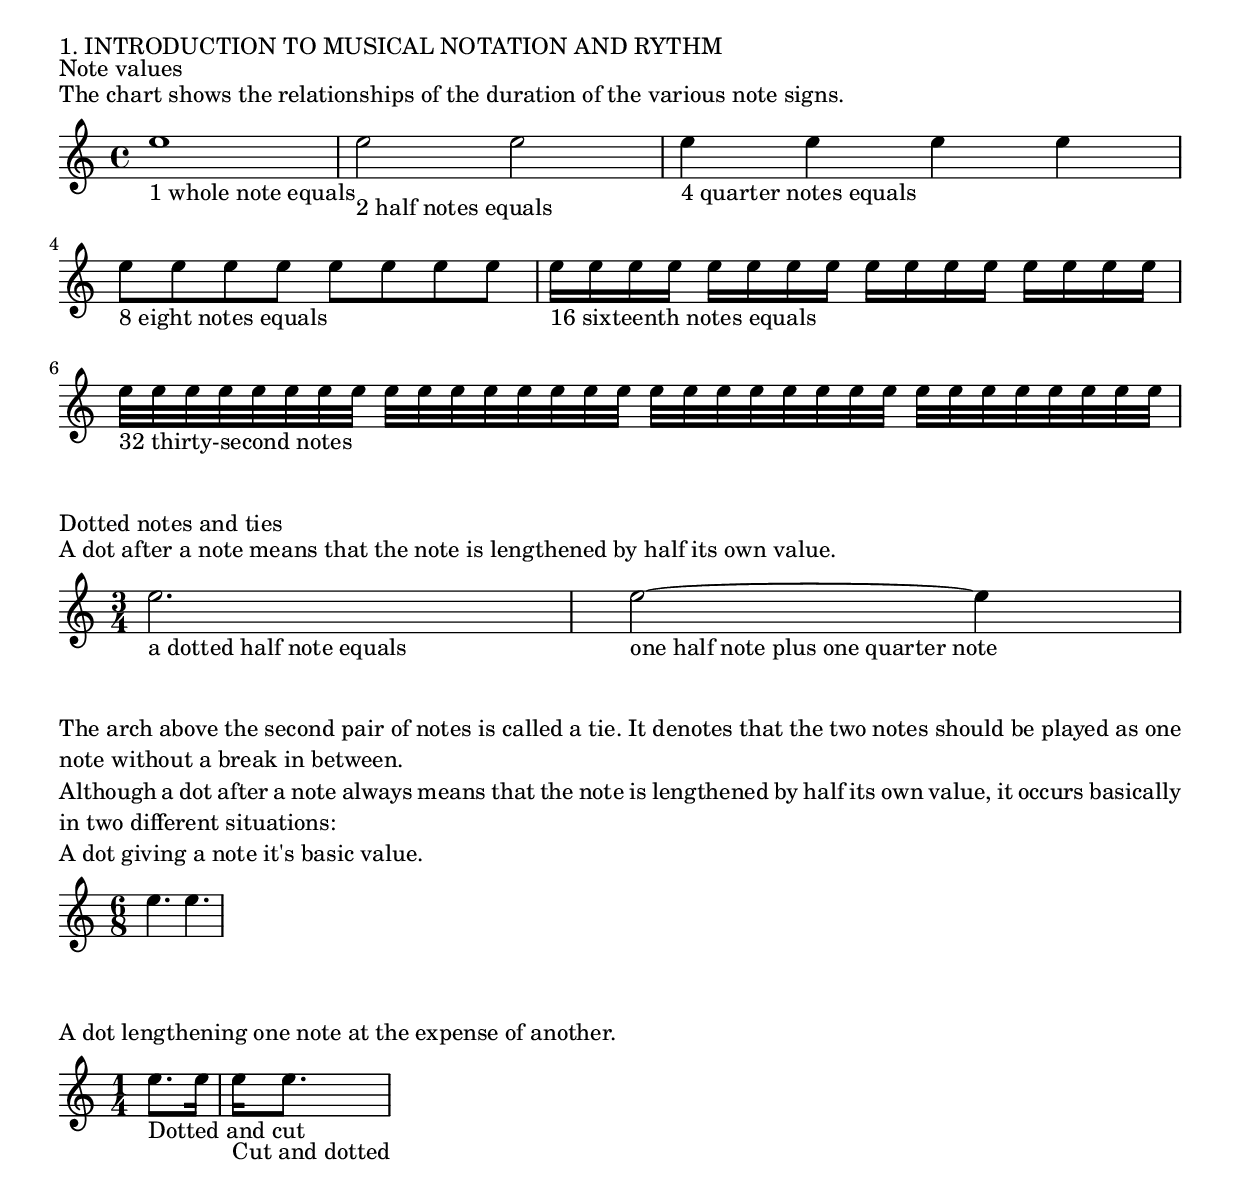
%{
    MPD Bagpipe Tutor.
        
    $Id: /Music/Bagpipe/tutor.ly 227 2007-10-16T13:16:11.328125Z sven  $
%}

\version "2.11.43"

\include "bagpipe.ly"
%{
    Locally customized stuff and helper macros.
    
    $Id: /Music/Bagpipe/bagpipe_extra.ly 227 2007-10-16T13:16:11.328125Z sven  $
%}

\version "2.11.43"

% Use \nudge before a single grace note between two major notes
% if you want to move the grace to a more centered position. Tweak the
% \nudgeFactor to get the grace note to where you want it.
nudgeFactor = #'(-1 . 0)
nudge = {
  \once \override Staff.NoteHead #'extra-offset = \nudgeFactor
  \once \override Staff.Stem #'extra-offset = \nudgeFactor
}

% Use \space to put extra space between two notes to, for instance get a
% glissando to be more visible. Tweak the \spaceFactor to get the space
% you want.
spaceFactor = #1.5
space = \once \override Score.SeparationItem #'padding = \spaceFactor

% Make room for a low A or low G gracenote.
#(define (lowerBeam left right)
  (ly:export 
   #{ \once \override Beam #'positions = #(cons $left $right) #}))

% Force a break before the next score in a multiple score compilation.
% Include breakbefore = #(break-before?) in the header of all scores
% and put #(break-before-next-score) before any score where you want
% a page break.
#(begin
 (define break-before-next-score #t)
 (define break-before? #t)
 (let ((force-break-before #f))
   (set! break-before-next-score
         (lambda ()
           (set! force-break-before #t)))
   (set! break-before?
         (lambda ()
           (let ((break-this-score force-break-before))
             (set! force-break-before #f)
             break-this-score)))))


% Global settings
\paper { indent = 0\mm }

\markup { 1. INTRODUCTION TO MUSICAL NOTATION AND RYTHM }

\markup { Note values }

\markuplines {
  \justified-lines { 
    The chart shows the relationships of the duration of the various note signs.
  }
}

\score {
{
  e1_\markup {1 whole note equals}
  e2_\markup {2 half notes equals} e2
  e4_\markup {4 quarter notes equals} \repeat unfold 3 {e4}
  \break
  e8_\markup {8 eight notes equals} \repeat unfold 7 {e8}
  e16_\markup {16 sixteenth notes equals} \repeat unfold 15 {e16}
  e32_\markup {32 thirty-second notes} \repeat unfold 31 {e32}
}
\layout { ragged-right = ##f }
}

\markup { Dotted notes and ties }

\markuplines {
  \justified-lines { 
    A dot after a note means that the note is lengthened by half its own value.
  }
}

\score {
{
  \time 3/4
  e2._\markup {a dotted half note equals}
  e2_\markup {one half note plus one quarter note} ~ e4
}
\layout { ragged-right = ##f }
}

\markuplines {
  \justified-lines { 
    The arch above the second pair of notes is called a tie. It denotes that 
    the two notes should be played as one note without a break in between.
  }
  \justified-lines {
    Although a dot after a note always means that the note is lengthened by 
    half its own value, it occurs basically in two different situations:
  }
  \justified-lines {
    A dot giving a note it's basic value.
  }
}

\score {
{
  \time 6/8
  e4. e4.
}
\layout { ragged-right = ##t }
}

\markuplines {
  \justified-lines { 
    A dot lengthening one note at the expense of another.
  }
}

\score {
{
  \time 1/4
  e8._\markup {Dotted and cut} e16
  e16_\markup {Cut and dotted} e8.
}
\layout { ragged-right = ##t }
}


